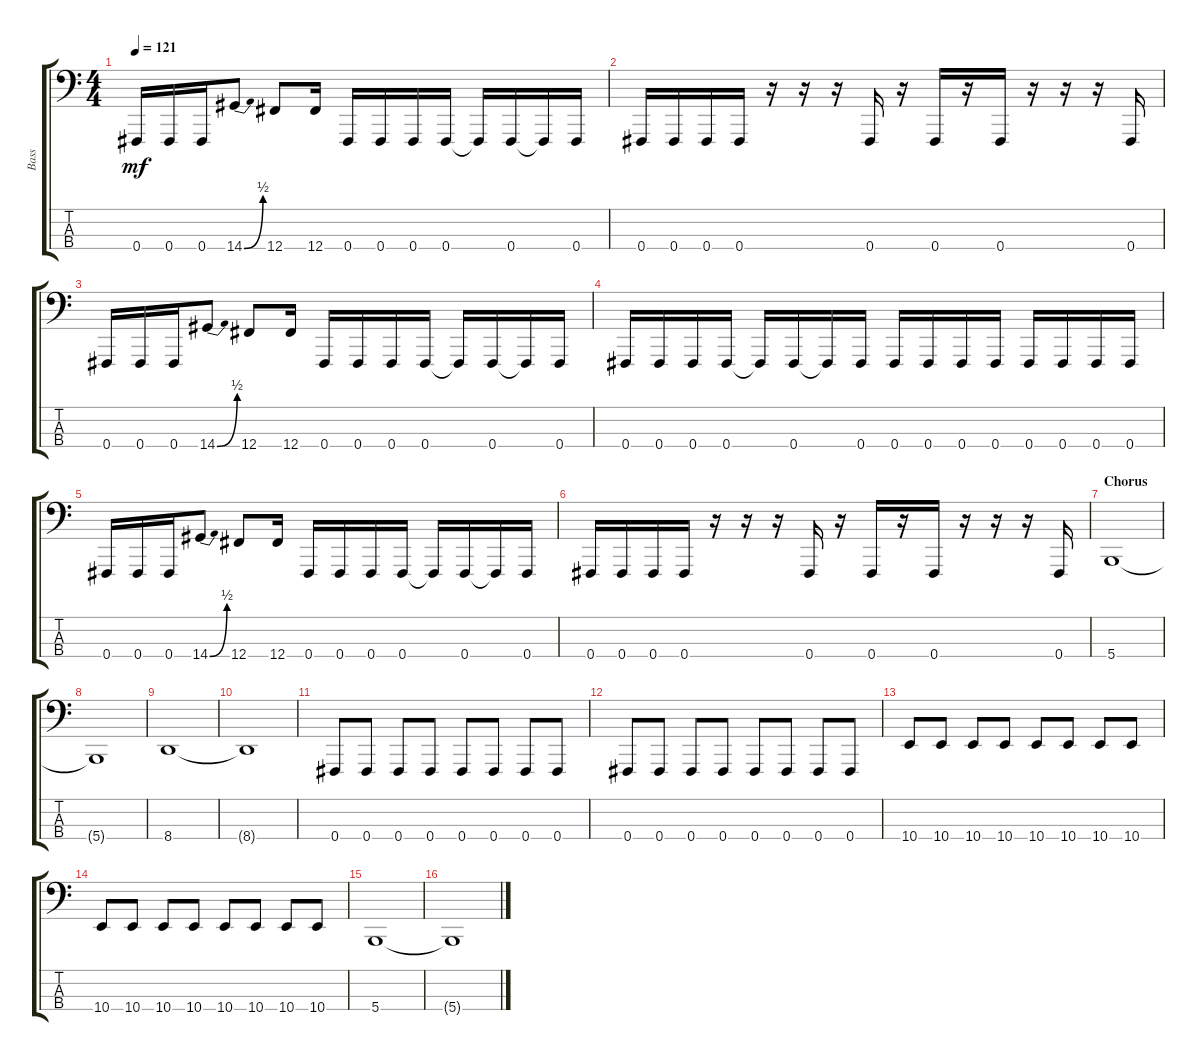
\track ("Bass" "Bass") {instrument electricbassfinger}
\staff {score tabs}
\tuning (E2 B1 Gb1 Gb0) {hide}
\ts (4 4)
\tempo 121
\clef f4
\ks c
0.4.16{dy mf} 0.4.16 0.4.16 14.4{be (bend 0 0 60 2)}.8 12.4.8 12.4.16 0.4.16 0.4.16 0.4.16 0.4.16 0.4{t}.16 0.4.16 0.4{t}.16 0.4.16 |
0.4.16 0.4.16 0.4.16 0.4.16 r.16 r.16 r.16 0.4.16 r.16 0.4.16 r.16 0.4.16 r.16 r.16 r.16 0.4.16 |
0.4.16 0.4.16 0.4.16 14.4{be (bend 0 0 60 2)}.8 12.4.8 12.4.16 0.4.16 0.4.16 0.4.16 0.4.16 0.4{t}.16 0.4.16 0.4{t}.16 0.4.16 |
0.4.16 0.4.16 0.4.16 0.4.16 0.4{t}.16 0.4.16 0.4{t}.16 0.4.16 0.4.16 0.4.16 0.4.16 0.4.16 0.4.16 0.4.16 0.4.16 0.4.16 |
0.4.16 0.4.16 0.4.16 14.4{be (bend 0 0 60 2)}.8 12.4.8 12.4.16 0.4.16 0.4.16 0.4.16 0.4.16 0.4{t}.16 0.4.16 0.4{t}.16 0.4.16 |
0.4.16 0.4.16 0.4.16 0.4.16 r.16 r.16 r.16 0.4.16 r.16 0.4.16 r.16 0.4.16 r.16 r.16 r.16 0.4.16 |
\section ("" "Chorus")
5.4.1 |
5.4{t}.1 |
8.4.1 |
8.4{t}.1 |
0.4.8 0.4.8 0.4.8 0.4.8 0.4.8 0.4.8 0.4.8 0.4.8 |
0.4.8 0.4.8 0.4.8 0.4.8 0.4.8 0.4.8 0.4.8 0.4.8 |
10.4.8 10.4.8 10.4.8 10.4.8 10.4.8 10.4.8 10.4.8 10.4.8 |
10.4.8 10.4.8 10.4.8 10.4.8 10.4.8 10.4.8 10.4.8 10.4.8 |
5.4.1 |
5.4{t}.1
